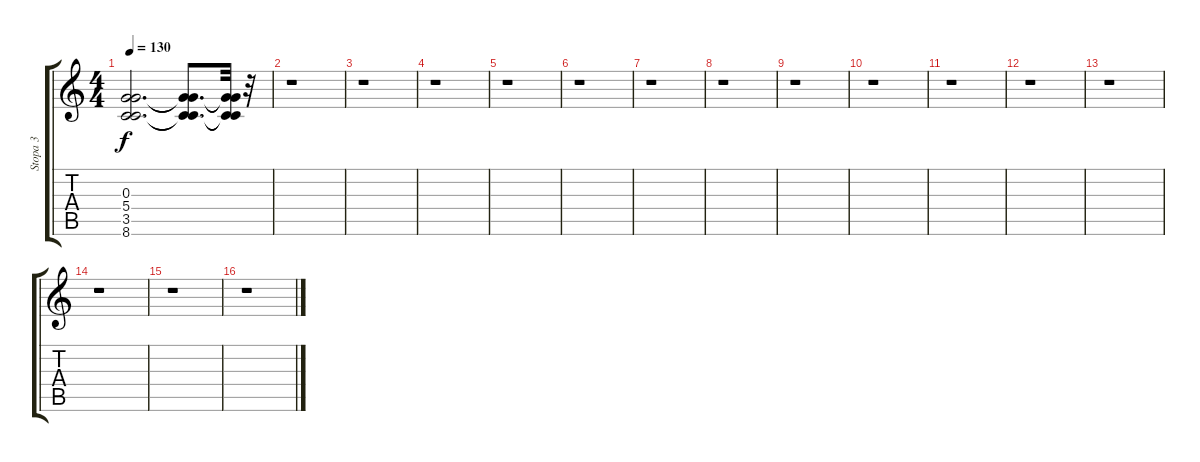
\track ("Stopa 3" "Stopa 3") {instrument electricguitarclean}
\staff {score tabs}
\tuning (E4 B3 G3 D3 A2 E2) {hide}
\ts (4 4)
\tempo 130
\clef g2
\ks c
(0.3{t} 5.4{t} 3.5{t} 8.6{t}).2{d dy f} (0.3{t} 5.4{t} 3.5{t} 8.6{t}).8{d} (0.3{t} 5.4{t} 3.5{t} 8.6{t}).32 r.32 |
r.1 |
r.1 |
r.1 |
r.1 |
r.1 |
r.1 |
r.1 |
r.1 |
r.1 |
r.1 |
r.1 |
r.1 |
r.1 |
r.1 |
r.1
